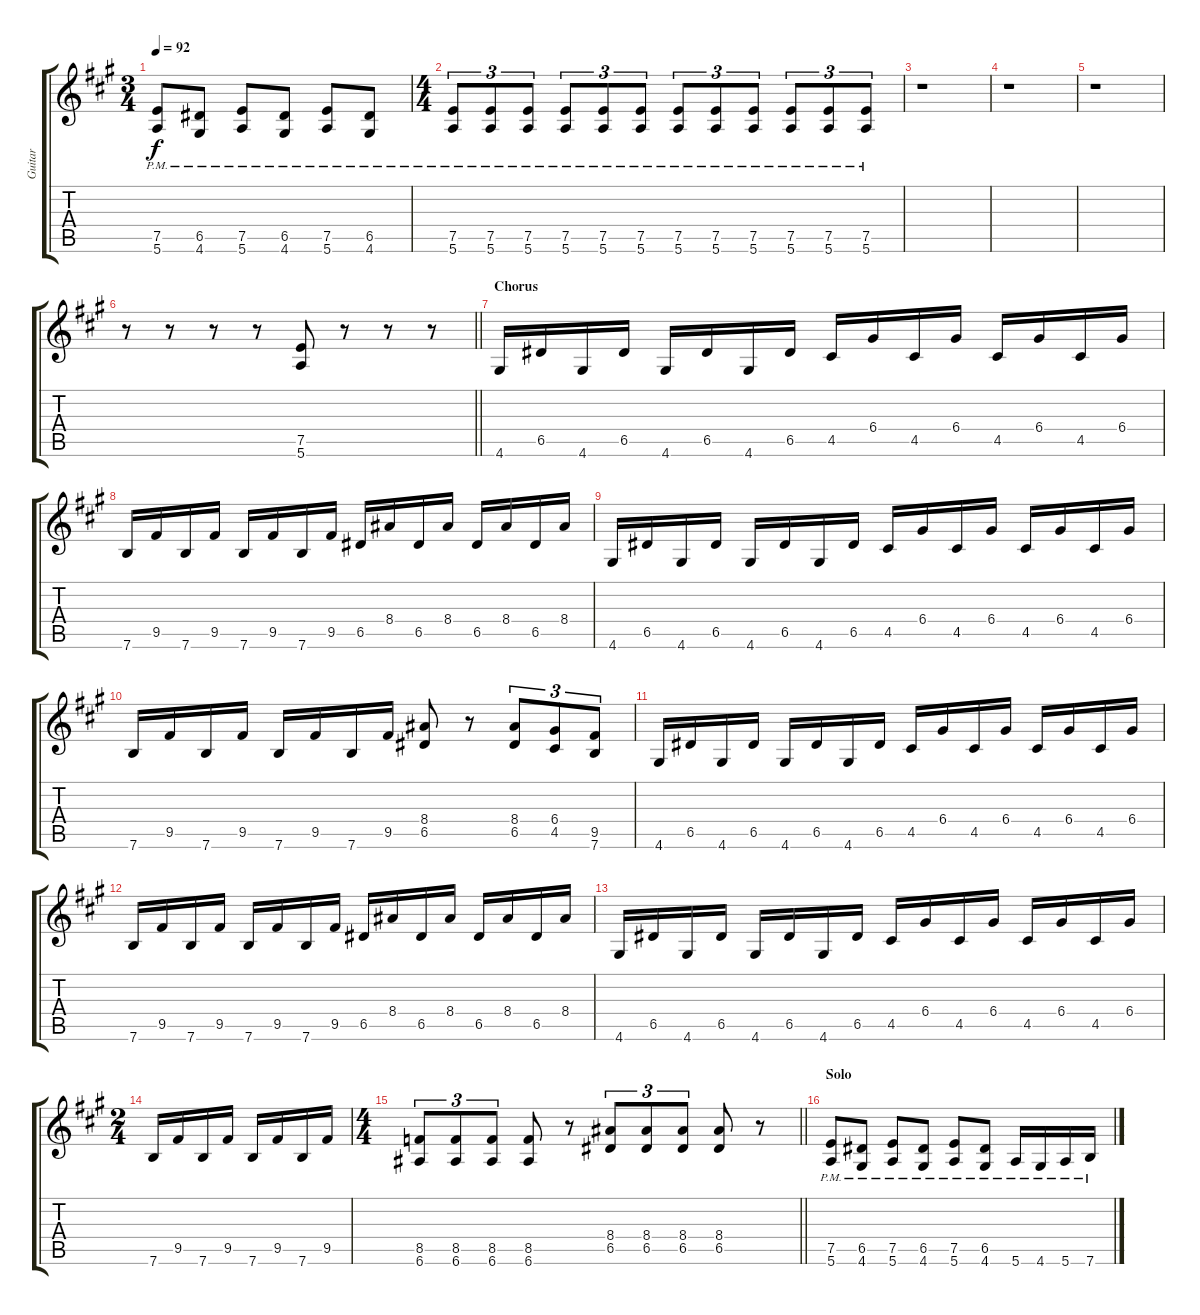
\track ("Guitar" "Guitar") {instrument distortionguitar}
\staff {score tabs}
\tuning (E4 B3 G3 D3 A2 E2) {hide}
\ts (3 4)
\tempo 92
\clef g2
\ks f#minor
(7.5{pm} 5.6{pm}).8{dy f} (6.5{pm} 4.6{pm}).8 (7.5{pm} 5.6{pm}).8 (6.5{pm} 4.6{pm}).8 (7.5{pm} 5.6{pm}).8 (6.5{pm} 4.6{pm}).8 |
\ts (4 4)
(7.5{pm} 5.6{pm}).8{tu (3 2)} (7.5{pm} 5.6{pm}).8{tu (3 2)} (7.5{pm} 5.6{pm}).8{tu (3 2)} (7.5{pm} 5.6{pm}).8{tu (3 2)} (7.5{pm} 5.6{pm}).8{tu (3 2)} (7.5{pm} 5.6{pm}).8{tu (3 2)} (7.5{pm} 5.6{pm}).8{tu (3 2)} (7.5{pm} 5.6{pm}).8{tu (3 2)} (7.5{pm} 5.6{pm}).8{tu (3 2)} (7.5{pm} 5.6{pm}).8{tu (3 2)} (7.5{pm} 5.6{pm}).8{tu (3 2)} (7.5{pm} 5.6{pm}).8{tu (3 2)} |
r.1 |
r.1 |
r.1 |
\barLineRight lightlight
r.8 r.8 r.8 r.8 (7.5 5.6).8 r.8 r.8 r.8 |
\section ("" "Chorus")
4.6.16 6.5.16 4.6.16 6.5.16 4.6.16 6.5.16 4.6.16 6.5.16 4.5.16 6.4.16 4.5.16 6.4.16 4.5.16 6.4.16 4.5.16 6.4.16 |
7.6.16 9.5.16 7.6.16 9.5.16 7.6.16 9.5.16 7.6.16 9.5.16 6.5.16 8.4.16 6.5.16 8.4.16 6.5.16 8.4.16 6.5.16 8.4.16 |
4.6.16 6.5.16 4.6.16 6.5.16 4.6.16 6.5.16 4.6.16 6.5.16 4.5.16 6.4.16 4.5.16 6.4.16 4.5.16 6.4.16 4.5.16 6.4.16 |
7.6.16 9.5.16 7.6.16 9.5.16 7.6.16 9.5.16 7.6.16 9.5.16 (8.4 6.5).8 r.8 (8.4 6.5).8{tu (3 2)} (6.4 4.5).8{tu (3 2)} (9.5 7.6).8{tu (3 2)} |
4.6.16 6.5.16 4.6.16 6.5.16 4.6.16 6.5.16 4.6.16 6.5.16 4.5.16 6.4.16 4.5.16 6.4.16 4.5.16 6.4.16 4.5.16 6.4.16 |
7.6.16 9.5.16 7.6.16 9.5.16 7.6.16 9.5.16 7.6.16 9.5.16 6.5.16 8.4.16 6.5.16 8.4.16 6.5.16 8.4.16 6.5.16 8.4.16 |
4.6.16 6.5.16 4.6.16 6.5.16 4.6.16 6.5.16 4.6.16 6.5.16 4.5.16 6.4.16 4.5.16 6.4.16 4.5.16 6.4.16 4.5.16 6.4.16 |
\ts (2 4)
7.6.16 9.5.16 7.6.16 9.5.16 7.6.16 9.5.16 7.6.16 9.5.16 |
\ts (4 4)
\barLineRight lightlight
(8.5 6.6).8{tu (3 2)} (8.5 6.6).8{tu (3 2)} (8.5 6.6).8{tu (3 2)} (8.5 6.6).8 r.8 (8.4 6.5).8{tu (3 2)} (8.4 6.5).8{tu (3 2)} (8.4 6.5).8{tu (3 2)} (8.4 6.5).8 r.8 |
\section ("" "Solo")
(7.5{pm} 5.6{pm}).8 (6.5{pm} 4.6{pm}).8 (7.5{pm} 5.6{pm}).8 (6.5{pm} 4.6{pm}).8 (7.5{pm} 5.6{pm}).8 (6.5{pm} 4.6{pm}).8 5.6{pm}.16 4.6{pm}.16 5.6{pm}.16 7.6{pm}.16
